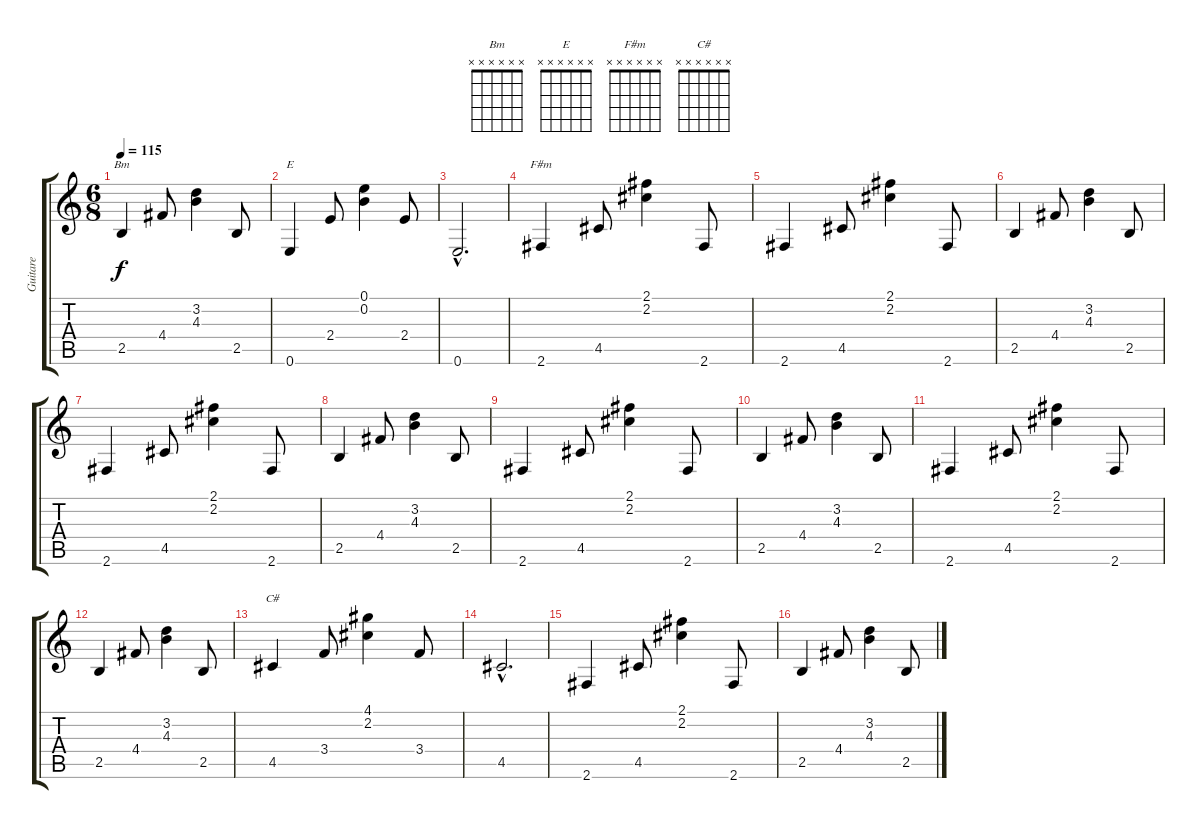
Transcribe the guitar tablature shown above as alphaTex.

\track ("Guitare" "Guitare") {instrument acousticguitarsteel}
\staff {score tabs}
\tuning (E4 B3 G3 D3 A2 E2) {hide}
\chord ("Bm" x x x x x x) {firstfret 0}
\chord ("E" x x x x x x) {firstfret 0}
\chord ("F#m" x x x x x x) {firstfret 0}
\chord ("C#" x x x x x x) {firstfret 0}
\ts (6 8)
\tempo 115
\clef g2
\ks c
2.5.4{ch "Bm" dy f} 4.4.8 (3.2 4.3).4 2.5.8 |
0.6.4{ch "E"} 2.4.8 (0.1 0.2).4 2.4.8 |
0.6{hac}.2{d} |
2.6.4{ch "F#m"} 4.5.8 (2.1 2.2).4 2.6.8 |
2.6.4 4.5.8 (2.1 2.2).4 2.6.8 |
2.5.4 4.4.8 (3.2 4.3).4 2.5.8 |
2.6.4 4.5.8 (2.1 2.2).4 2.6.8 |
2.5.4 4.4.8 (3.2 4.3).4 2.5.8 |
2.6.4 4.5.8 (2.1 2.2).4 2.6.8 |
2.5.4 4.4.8 (3.2 4.3).4 2.5.8 |
2.6.4 4.5.8 (2.1 2.2).4 2.6.8 |
2.5.4 4.4.8 (3.2 4.3).4 2.5.8 |
4.5.4{ch "C#"} 3.4.8 (4.1 2.2).4 3.4.8 |
4.5{hac}.2{d} |
2.6.4 4.5.8 (2.1 2.2).4 2.6.8 |
2.5.4 4.4.8 (3.2 4.3).4 2.5.8
